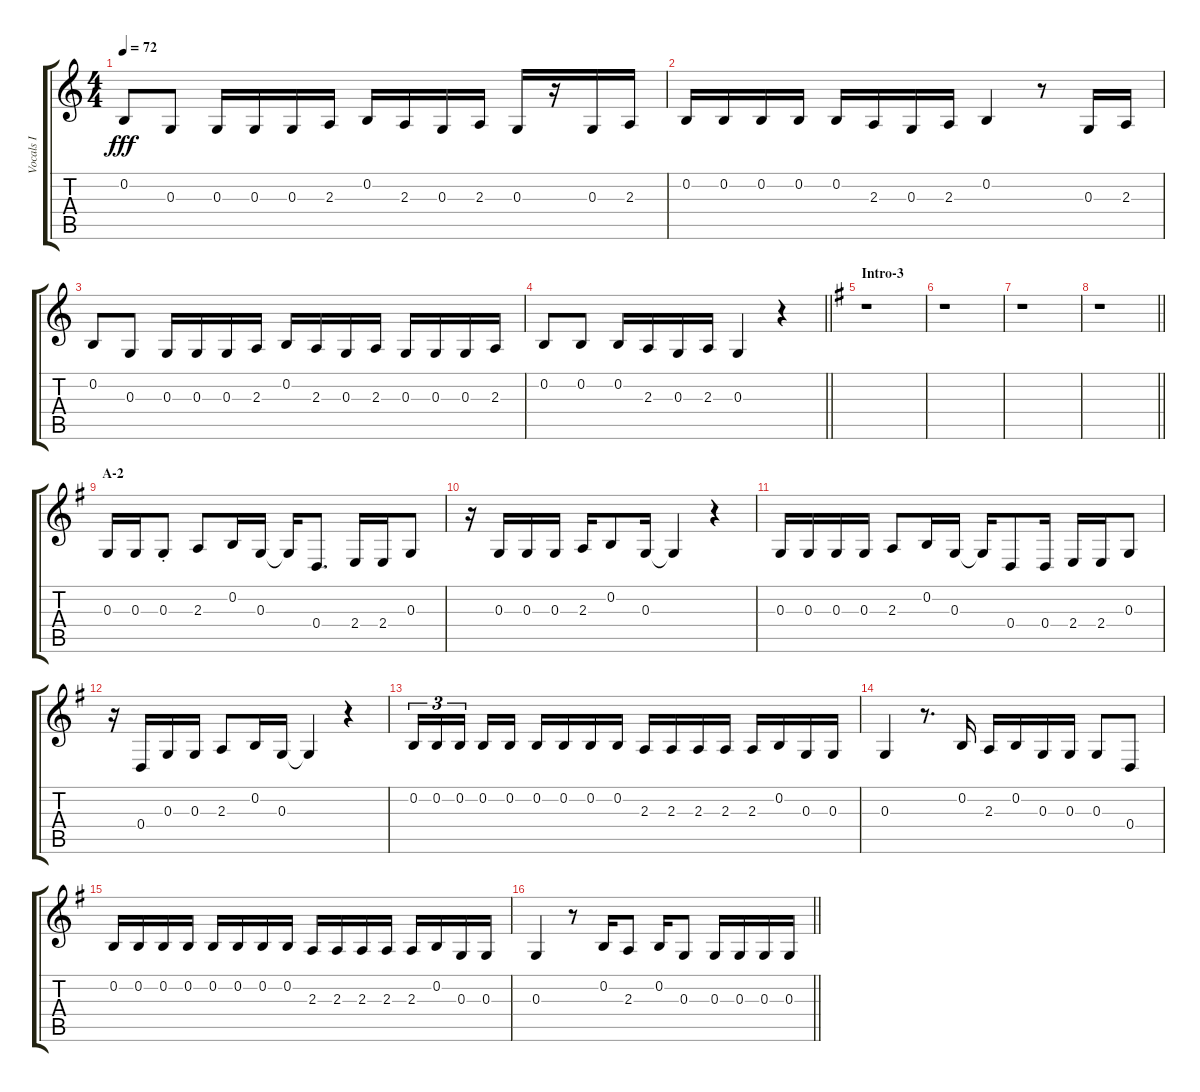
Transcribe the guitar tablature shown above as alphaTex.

\track ("Vocals I" "Vocals I") {instrument voiceoohs}
\staff {score tabs}
\tuning (E4 B3 G3 D3 A2 E2) {hide}
\ts (4 4)
\tempo 72
\clef g2
\ks aminor
0.2.8{dy fff} 0.3.8 0.3.16 0.3.16 0.3.16 2.3.16 0.2.16 2.3.16 0.3.16 2.3.16 0.3.16 r.16 0.3.16 2.3.16 |
0.2.16 0.2.16 0.2.16 0.2.16 0.2.16 2.3.16 0.3.16 2.3.16 0.2.4 r.8 0.3.16 2.3.16 |
0.2.8 0.3.8 0.3.16 0.3.16 0.3.16 2.3.16 0.2.16 2.3.16 0.3.16 2.3.16 0.3.16 0.3.16 0.3.16 2.3.16 |
\barLineRight lightlight
0.2.8 0.2.8 0.2.16 2.3.16 0.3.16 2.3.16 0.3.4 r.4 |
\section ("" "Intro-3")
\ks g
r.1 |
r.1 |
r.1 |
\barLineRight lightlight
r.1 |
\section ("" "A-2")
0.3.16 0.3.16 0.3{st}.8 2.3.8 0.2.16 0.3.16 0.3{t}.16 0.4.8{d} 2.4.16 2.4.16 0.3.8 |
r.16 0.3.16 0.3.16 0.3.16 2.3.16 0.2.8 0.3.16 0.3{t}.4 r.4 |
0.3.16 0.3.16 0.3.16 0.3.16 2.3.8 0.2.16 0.3.16 0.3{t}.16 0.4.8 0.4.16 2.4.16 2.4.16 0.3.8 |
r.16 0.4.16 0.3.16 0.3.16 2.3.8 0.2.16 0.3.16 0.3{t}.4 r.4 |
0.2.16{tu (3 2)} 0.2.16{tu (3 2)} 0.2.16{tu (3 2) beam splitsecondary} 0.2.16 0.2.16 0.2.16 0.2.16 0.2.16 0.2.16 2.3.16 2.3.16 2.3.16 2.3.16 2.3.16 0.2.16 0.3.16 0.3.16 |
0.3.4 r.8{d} 0.2.16 2.3.16 0.2.16 0.3.16 0.3.16 0.3.8 0.4.8 |
0.2.16 0.2.16 0.2.16 0.2.16 0.2.16 0.2.16 0.2.16 0.2.16 2.3.16 2.3.16 2.3.16 2.3.16 2.3.16 0.2.16 0.3.16 0.3.16 |
\barLineRight lightlight
0.3.4 r.8 0.2.16 2.3.8 0.2.16 0.3.8 0.3.16 0.3.16 0.3.16 0.3.16
